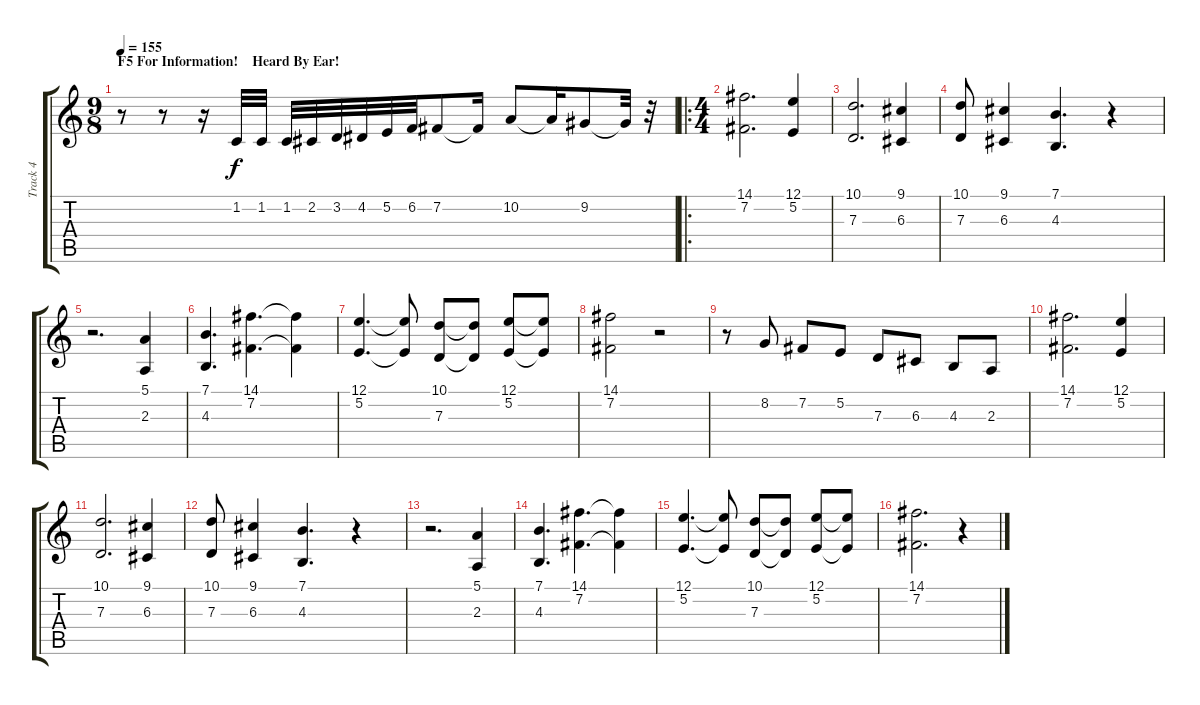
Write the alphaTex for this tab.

\track ("Track 4" "Track 4") {instrument brightacousticpiano}
\staff {score tabs}
\tuning (E4 B3 G3 D3 A2 E2) {hide}
\ts (9 8)
\section ("" "F5 For Information!    Heard By Ear!")
\tempo 155
\clef g2
\ks c
r.8{dy f instrument brightacousticpiano} r.8 r.16 1.2.32 1.2.32 1.2.32 2.2.32 3.2.32 4.2.32 5.2.32 6.2.32 7.2.8 7.2{t}.16 10.2.8 10.2{t}.16 9.2.8 9.2{t}.32 r.32 |
\ro
\ts (4 4)
(14.1 7.2).2{d} (12.1 5.2).4 |
(10.1 7.3).2{d} (9.1 6.3).4 |
(10.1 7.3).8 (9.1 6.3).4 (7.1 4.3).4{d} r.4 |
r.2{d} (5.1 2.3).4 |
(7.1 4.3).4{d} (14.1 7.2).4{d} (14.1{t} 7.2{t}).4 |
(12.1 5.2).4{d} (12.1{t} 5.2{t}).8 (10.1 7.3).8 (10.1{t} 7.3{t}).8 (12.1 5.2).8 (12.1{t} 5.2{t}).8 |
(14.1 7.2).2 r.2 |
r.8{volume 16} 8.2.8 7.2.8 5.2.8 7.3.8 6.3.8 4.3.8 2.3.8 |
(14.1 7.2).2{d volume 13} (12.1 5.2).4 |
(10.1 7.3).2{d} (9.1 6.3).4 |
(10.1 7.3).8 (9.1 6.3).4 (7.1 4.3).4{d} r.4 |
r.2{d} (5.1 2.3).4 |
(7.1 4.3).4{d} (14.1 7.2).4{d} (14.1{t} 7.2{t}).4 |
(12.1 5.2).4{d} (12.1{t} 5.2{t}).8 (10.1 7.3).8 (10.1{t} 7.3{t}).8 (12.1 5.2).8 (12.1{t} 5.2{t}).8 |
(14.1 7.2).2{d} r.4
